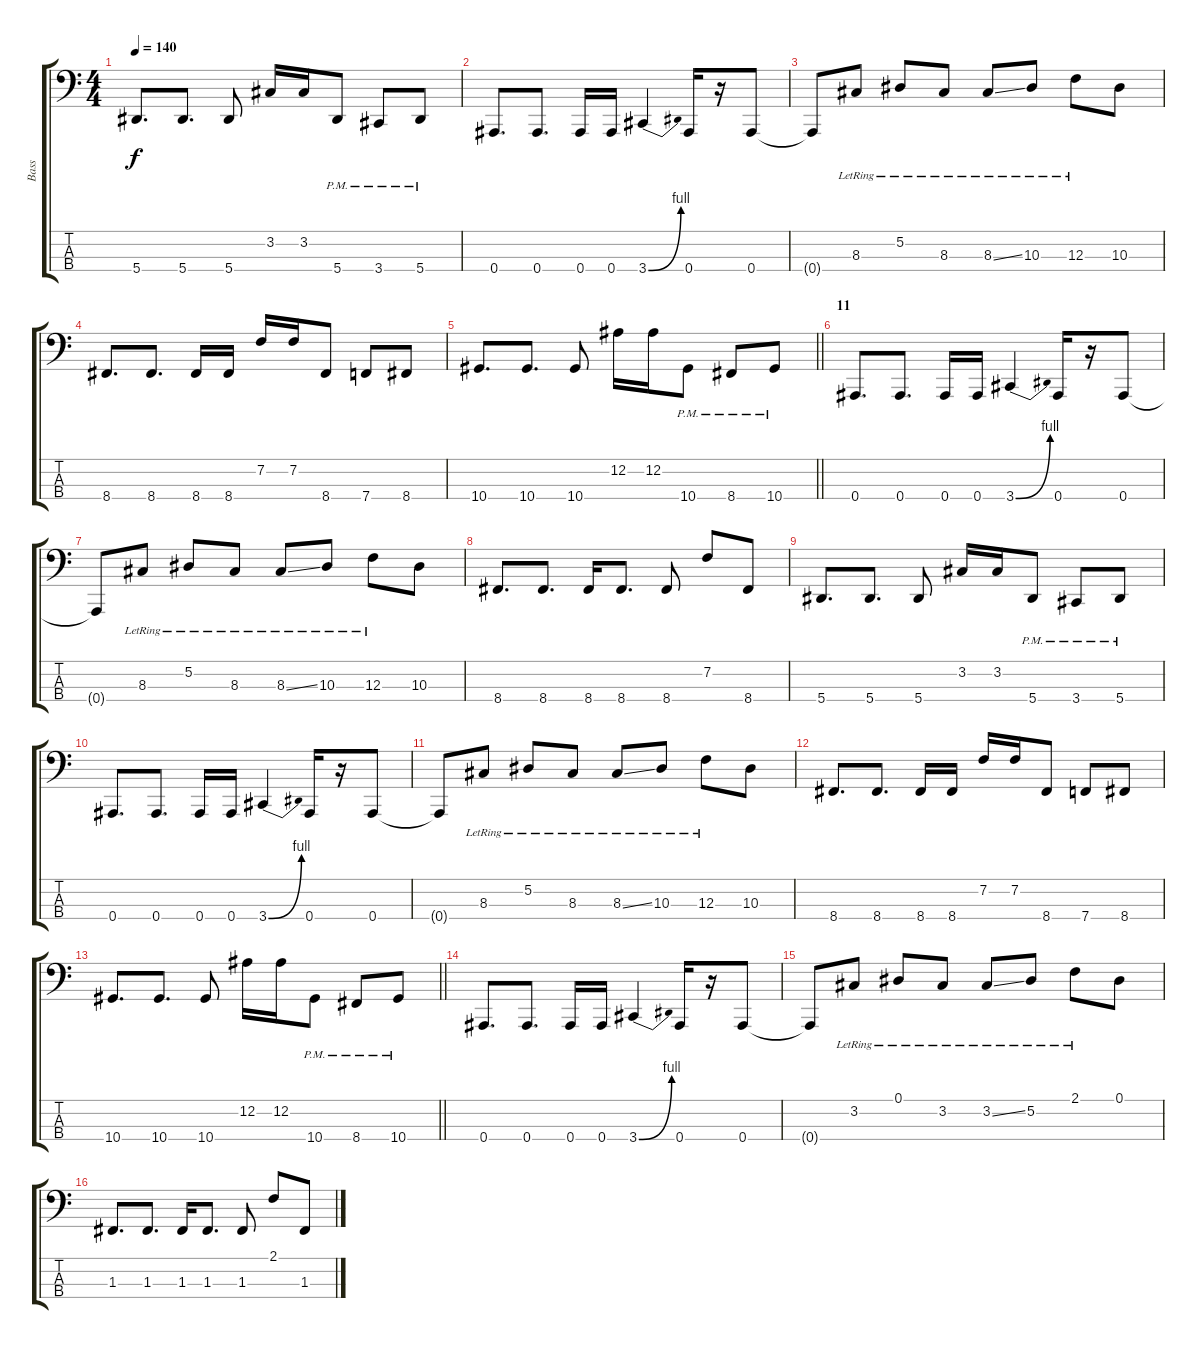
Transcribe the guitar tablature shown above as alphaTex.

\track ("Bass" "Bass") {instrument electricbasspick}
\staff {score tabs}
\tuning (Eb2 Bb1 F1 Bb0) {hide}
\ts (4 4)
\tempo 140
\clef f4
\ks c
5.4.8{d dy f} 5.4.8{d} 5.4.8 3.2.16 3.2.16 5.4{pm}.8 3.4{pm}.8 5.4{pm}.8 |
0.4.8{d} 0.4.8{d} 0.4.16 0.4.16 3.4{be (bend 0 0 60 4)}.4 0.4.16 r.16 0.4.8 |
0.4{t}.8 8.3{lr}.8 5.2{lr}.8 8.3{lr}.8 8.3{ss lr}.8 10.3{lr}.8 12.3{lr}.8 10.3.8 |
8.4.8{d} 8.4.8{d} 8.4.16 8.4.16 7.2.16 7.2.16 8.4.8 7.4.8 8.4.8 |
\barLineRight lightlight
10.4.8{d} 10.4.8{d} 10.4.8 12.2.16 12.2.16 10.4{pm}.8 8.4{pm}.8 10.4{pm}.8 |
\section ("" "11")
0.4.8{d} 0.4.8{d} 0.4.16 0.4.16 3.4{be (bend 0 0 60 4)}.4 0.4.16 r.16 0.4.8 |
0.4{t}.8 8.3{lr}.8 5.2{lr}.8 8.3{lr}.8 8.3{ss lr}.8 10.3{lr}.8 12.3{lr}.8 10.3.8 |
8.4.8{d} 8.4.8{d} 8.4.16 8.4.8{d} 8.4.8 7.2.8 8.4.8 |
5.4.8{d} 5.4.8{d} 5.4.8 3.2.16 3.2.16 5.4{pm}.8 3.4{pm}.8 5.4{pm}.8 |
0.4.8{d} 0.4.8{d} 0.4.16 0.4.16 3.4{be (bend 0 0 60 4)}.4 0.4.16 r.16 0.4.8 |
0.4{t}.8 8.3{lr}.8 5.2{lr}.8 8.3{lr}.8 8.3{ss lr}.8 10.3{lr}.8 12.3{lr}.8 10.3.8 |
8.4.8{d} 8.4.8{d} 8.4.16 8.4.16 7.2.16 7.2.16 8.4.8 7.4.8 8.4.8 |
\barLineRight lightlight
10.4.8{d} 10.4.8{d} 10.4.8 12.2.16 12.2.16 10.4{pm}.8 8.4{pm}.8 10.4{pm}.8 |
0.4.8{d} 0.4.8{d} 0.4.16 0.4.16 3.4{be (bend 0 0 60 4)}.4 0.4.16 r.16 0.4.8 |
0.4{t}.8 3.2{lr}.8 0.1{lr}.8 3.2{lr}.8 3.2{ss lr}.8 5.2{lr}.8 2.1{lr}.8 0.1.8 |
1.3.8{d} 1.3.8{d} 1.3.16 1.3.8{d} 1.3.8 2.1.8 1.3.8
